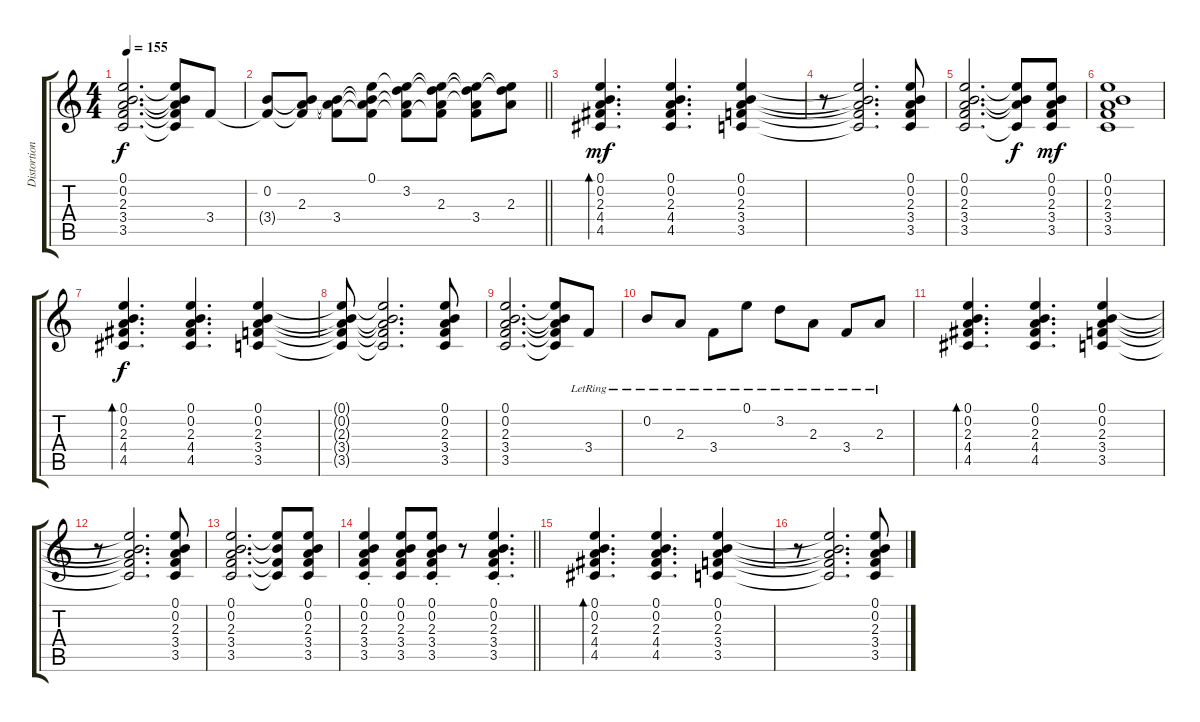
\track ("Distortion Guitar 1" "Distortion") {instrument overdrivenguitar}
\staff {score tabs}
\tuning (E4 B3 G3 D3 A2 D2) {hide}
\ts (4 4)
\tempo 155
\clef g2
\ks c
(0.1 0.2 2.3 3.4 3.5).2{d dy f} (0.1{t} 0.2{t} 2.3{t} 3.4{t} 3.5{t}).8 3.4.8 |
\barLineRight lightlight
(0.2 3.4{t}).8 (0.2{t} 2.3 3.4{t}).8 (0.2{t} 2.3{t} 3.4).8 (0.1 0.2{t} 2.3{t} 3.4{t}).8 (0.1{t} 3.2 2.3{t} 3.4{t}).8 (0.1{t} 3.2{t} 2.3 3.4{t}).8 (0.1{t} 3.2{t} 2.3{t} 3.4).8 (0.1{t} 3.2{t} 2.3).8 |
(0.1 0.2 2.3 4.4 4.5).4{d bd 30 dy mf volume 11} (0.1 0.2 2.3 4.4 4.5).4{d} (0.1 0.2 2.3 3.4 3.5).4 |
r.8 (0.1{t} 0.2{t} 2.3{t} 3.4{t} 3.5{t}).2{d} (0.1 0.2 2.3 3.4 3.5).8 |
(0.1 0.2 2.3 3.4 3.5).2{d} (0.1{t} 0.2{t} 2.3{t} 3.5{t}).8{dy f} (0.1 0.2 2.3 3.4 3.5).8{dy mf} |
(0.1 0.2 2.3 3.4 3.5).1 |
(0.1 0.2 2.3 4.4 4.5).4{d bd 30 dy f} (0.1 0.2 2.3 4.4 4.5).4{d} (0.1 0.2 2.3 3.4 3.5).4 |
(0.1{t} 0.2{t} 2.3{t} 3.4{t} 3.5{t}).8 (0.1{t} 0.2{t} 2.3{t} 3.4{t} 3.5{t}).2{d} (0.1 0.2 2.3 3.4 3.5).8 |
(0.1 0.2 2.3 3.4 3.5).2{d} (0.1{t} 0.2{t} 2.3{t} 3.4{t} 3.5{t}).8 3.4{lr}.8 |
0.2{lr}.8 2.3{lr}.8 3.4{lr}.8 0.1{lr}.8 3.2{lr}.8 2.3{lr}.8 3.4{lr}.8 2.3{lr}.8 |
(0.1 0.2 2.3 4.4 4.5).4{d bd 30} (0.1 0.2 2.3 4.4 4.5).4{d} (0.1 0.2 2.3 3.4 3.5).4 |
r.8 (0.1{t} 0.2{t} 2.3{t} 3.4{t} 3.5{t}).2{d} (0.1 0.2 2.3 3.4 3.5).8 |
(0.1 0.2 2.3 3.4 3.5).2{d} (0.1{t} 0.2{t} 3.4{t} 3.5{t}).8 (0.1 0.2 2.3 3.4 3.5).8 |
\barLineRight lightlight
(0.1{st} 0.2{st} 2.3{st} 3.4{st} 3.5{st}).4 (0.1 0.2 2.3 3.4 3.5).8 (0.1{st} 0.2{st} 2.3{st} 3.4{st} 3.5{st}).8 r.8 (0.1{st} 0.2{st} 2.3{st} 3.4{st} 3.5{st}).4{d} |
(0.1 0.2 2.3 4.4 4.5).4{d bd 30} (0.1 0.2 2.3 4.4 4.5).4{d} (0.1 0.2 2.3 3.4 3.5).4 |
r.8 (0.1{t} 0.2{t} 2.3{t} 3.4{t} 3.5{t}).2{d} (0.1 0.2 2.3 3.4 3.5).8
